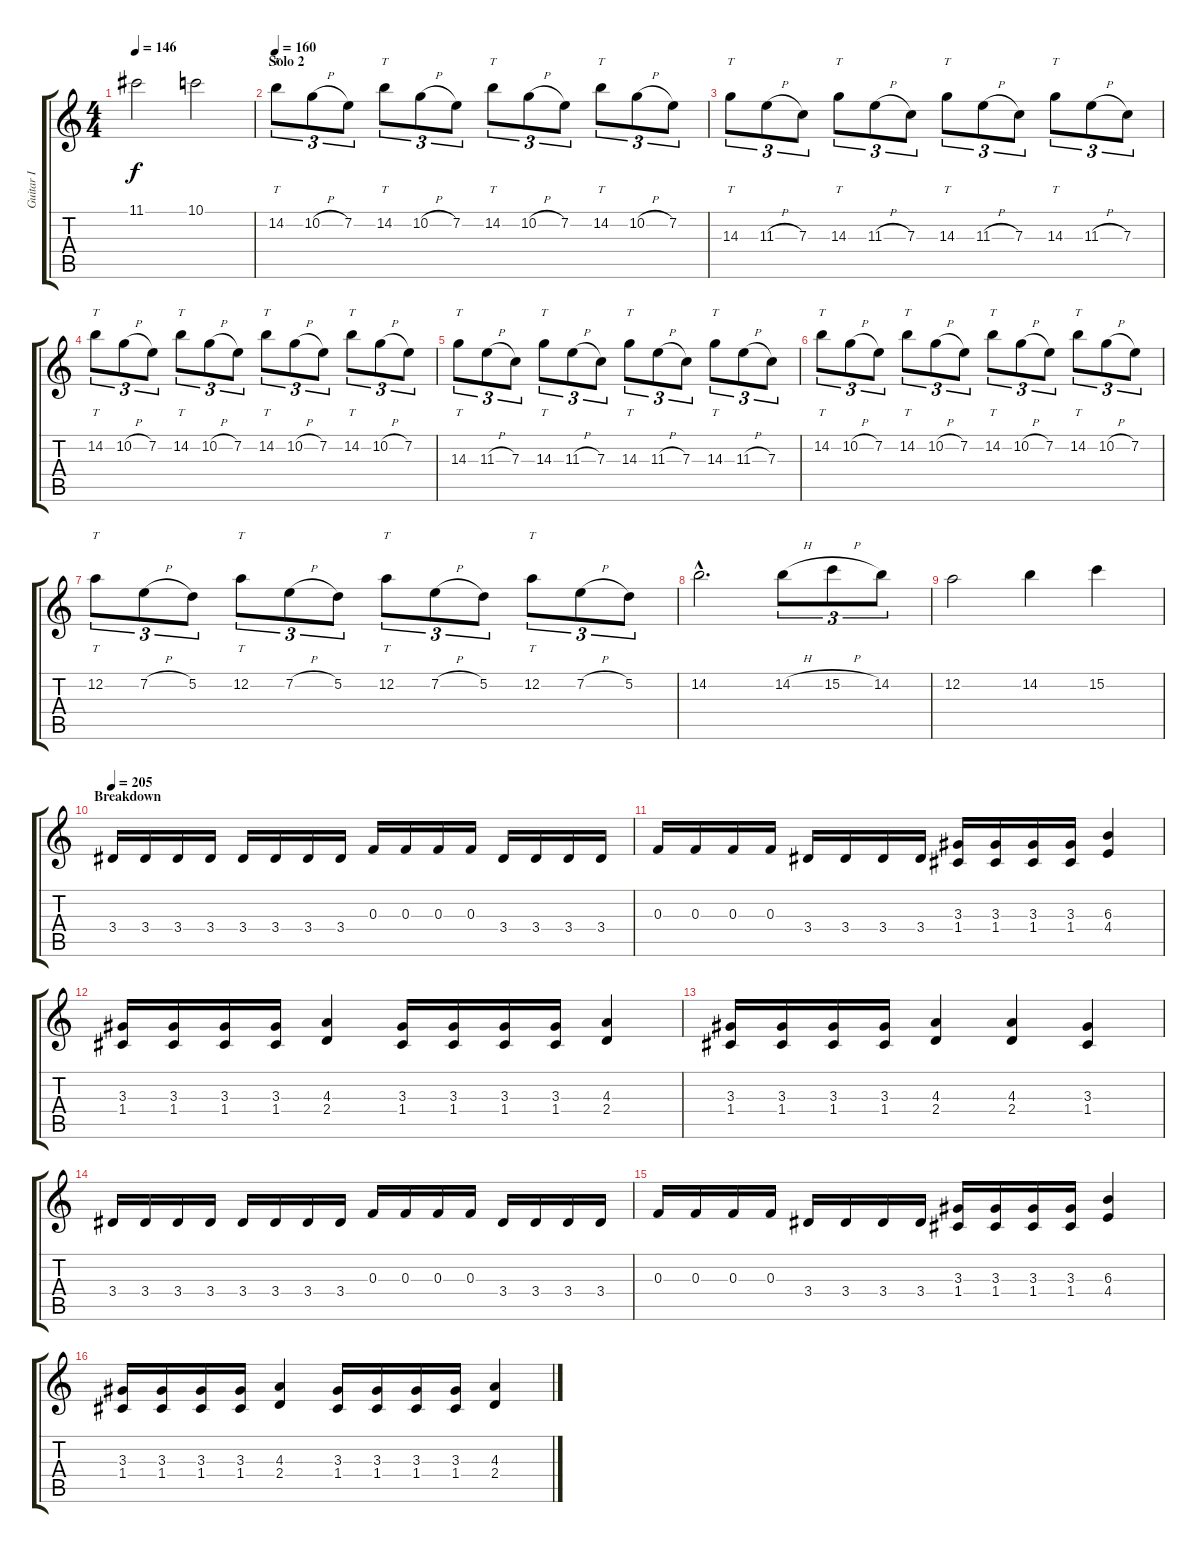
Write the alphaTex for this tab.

\track ("Guitar I" "Guitar I") {instrument distortionguitar}
\staff {score tabs}
\tuning (D4 A3 F3 C3 G2 D2) {hide}
\ts (4 4)
\tempo 146
\clef g2
\ks c
11.1.2{dy f} 10.1.2 |
\section ("" "Solo 2")
\tempo 160
14.2.8{tt tu (3 2) volume 13} 10.2{h}.8{tu (3 2)} 7.2.8{tu (3 2)} 14.2.8{tt tu (3 2)} 10.2{h}.8{tu (3 2)} 7.2.8{tu (3 2)} 14.2.8{tt tu (3 2)} 10.2{h}.8{tu (3 2)} 7.2.8{tu (3 2)} 14.2.8{tt tu (3 2)} 10.2{h}.8{tu (3 2)} 7.2.8{tu (3 2)} |
14.3.8{tt tu (3 2)} 11.3{h}.8{tu (3 2)} 7.3.8{tu (3 2)} 14.3.8{tt tu (3 2)} 11.3{h}.8{tu (3 2)} 7.3.8{tu (3 2)} 14.3.8{tt tu (3 2)} 11.3{h}.8{tu (3 2)} 7.3.8{tu (3 2)} 14.3.8{tt tu (3 2)} 11.3{h}.8{tu (3 2)} 7.3.8{tu (3 2)} |
14.2.8{tt tu (3 2)} 10.2{h}.8{tu (3 2)} 7.2.8{tu (3 2)} 14.2.8{tt tu (3 2)} 10.2{h}.8{tu (3 2)} 7.2.8{tu (3 2)} 14.2.8{tt tu (3 2)} 10.2{h}.8{tu (3 2)} 7.2.8{tu (3 2)} 14.2.8{tt tu (3 2)} 10.2{h}.8{tu (3 2)} 7.2.8{tu (3 2)} |
14.3.8{tt tu (3 2)} 11.3{h}.8{tu (3 2)} 7.3.8{tu (3 2)} 14.3.8{tt tu (3 2)} 11.3{h}.8{tu (3 2)} 7.3.8{tu (3 2)} 14.3.8{tt tu (3 2)} 11.3{h}.8{tu (3 2)} 7.3.8{tu (3 2)} 14.3.8{tt tu (3 2)} 11.3{h}.8{tu (3 2)} 7.3.8{tu (3 2)} |
14.2.8{tt tu (3 2)} 10.2{h}.8{tu (3 2)} 7.2.8{tu (3 2)} 14.2.8{tt tu (3 2)} 10.2{h}.8{tu (3 2)} 7.2.8{tu (3 2)} 14.2.8{tt tu (3 2)} 10.2{h}.8{tu (3 2)} 7.2.8{tu (3 2)} 14.2.8{tt tu (3 2)} 10.2{h}.8{tu (3 2)} 7.2.8{tu (3 2)} |
12.2.8{tt tu (3 2)} 7.2{h}.8{tu (3 2)} 5.2.8{tu (3 2)} 12.2.8{tt tu (3 2)} 7.2{h}.8{tu (3 2)} 5.2.8{tu (3 2)} 12.2.8{tt tu (3 2)} 7.2{h}.8{tu (3 2)} 5.2.8{tu (3 2)} 12.2.8{tt tu (3 2)} 7.2{h}.8{tu (3 2)} 5.2.8{tu (3 2)} |
14.2{hac}.2{d} 14.2{h}.8{tu (3 2)} 15.2{h}.8{tu (3 2)} 14.2.8{tu (3 2)} |
12.2.2 14.2.4 15.2.4 |
\section ("" "Breakdown")
\tempo 205
3.4.16{volume 13} 3.4.16 3.4.16 3.4.16 3.4.16 3.4.16 3.4.16 3.4.16 0.3.16 0.3.16 0.3.16 0.3.16 3.4.16 3.4.16 3.4.16 3.4.16 |
0.3.16 0.3.16 0.3.16 0.3.16 3.4.16 3.4.16 3.4.16 3.4.16 (3.3 1.4).16 (3.3 1.4).16 (3.3 1.4).16 (3.3 1.4).16 (6.3 4.4).4 |
(3.3 1.4).16 (3.3 1.4).16 (3.3 1.4).16 (3.3 1.4).16 (4.3 2.4).4 (3.3 1.4).16 (3.3 1.4).16 (3.3 1.4).16 (3.3 1.4).16 (4.3 2.4).4 |
(3.3 1.4).16 (3.3 1.4).16 (3.3 1.4).16 (3.3 1.4).16 (4.3 2.4).4 (4.3 2.4).4 (3.3 1.4).4 |
3.4.16 3.4.16 3.4.16 3.4.16 3.4.16 3.4.16 3.4.16 3.4.16 0.3.16 0.3.16 0.3.16 0.3.16 3.4.16 3.4.16 3.4.16 3.4.16 |
0.3.16 0.3.16 0.3.16 0.3.16 3.4.16 3.4.16 3.4.16 3.4.16 (3.3 1.4).16 (3.3 1.4).16 (3.3 1.4).16 (3.3 1.4).16 (6.3 4.4).4 |
(3.3 1.4).16 (3.3 1.4).16 (3.3 1.4).16 (3.3 1.4).16 (4.3 2.4).4 (3.3 1.4).16 (3.3 1.4).16 (3.3 1.4).16 (3.3 1.4).16 (4.3 2.4).4
